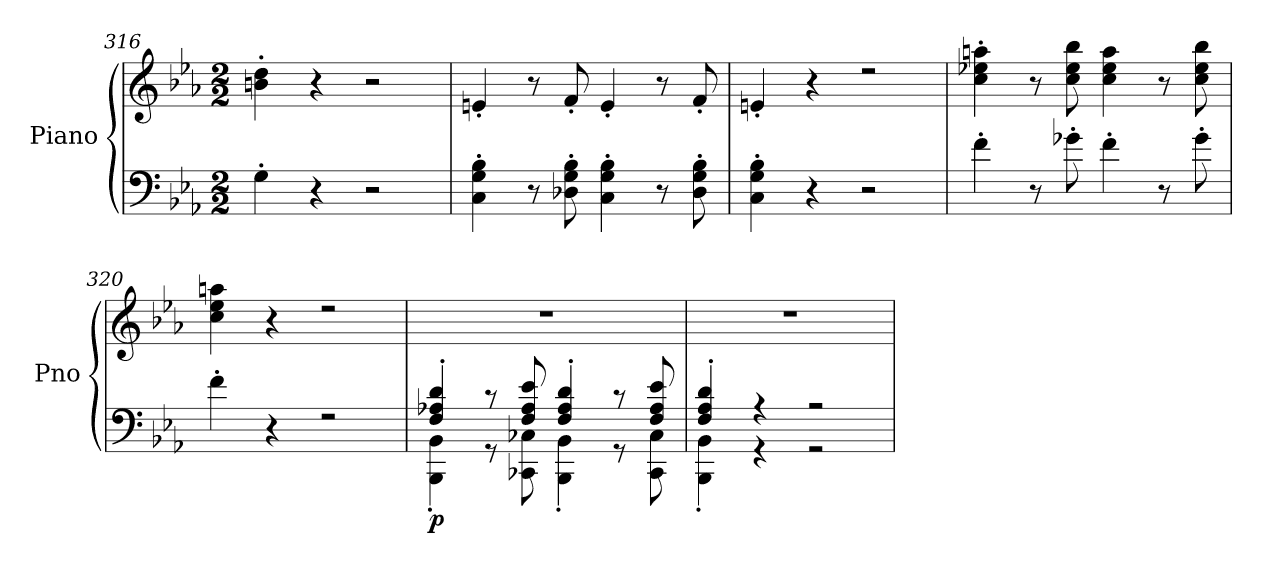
**kern	**kern	**dynam
*part1	*part1	*part1
*staff2	*staff1	*staff1/2
*I"Piano	*	*
*I'Pno	*	*
*clefF4	*clefG2	*
*k[b-e-a-]	*k[b-e-a-]	*
*M2/2	*M2/2	*
=316	=316	=316
4G'\	4bn\' 4dd\'	.
4r	4r	.
2r	2r	.
=317	=317	=317
4C\' 4G\' 4B-\'	4en'/	.
8r	8r	.
8D-X\' 8G\' 8B-\'	8f'/	.
4C\' 4G\' 4B-\'	4e'/	.
8r	8r	.
8D-\' 8G\' 8B-\'	8f'/	.
=318	=318	=318
4C\' 4G\' 4B-\'	4en'/	.
4r	4r	.
2r	2rdd	.
!!LO:PB:g=z
=319	=319	=319
4f'\	4cc\' 4ee-X\' 4aan\'	.
8r	8r	.
8g-X'\	8cc\ 8ee-\ 8bb-\	.
4f'\	4cc\ 4ee-\ 4aa\	.
8r	8r	.
8g-'\	8cc\ 8ee-\ 8bb-\	.
=320	=320	=320
4f'\	4cc\ 4ee-\ 4aan\	.
4r	4r	.
2rF	2rdd	.
=321	=321	=321
*^	*	*
!	!	!	!LO:DY:b=2
4F/' 4A-X/' 4d/'	4BBB-\' 4BB-\'	1r	p
8rc	8rGG	.	.
8F/ 8A-/ 8e-/	8CC-X\ 8C-X\	.	.
4F/' 4A-/' 4d/'	4BBB-\' 4BB-\'	.	.
8rc	8rGG	.	.
8F/ 8A-/ 8e-/	8CC-\ 8C-\	.	.
=322	=322	=322	=322
4F/' 4A-/' 4d/'	4BBB-\' 4BB-\'	1r	.
4rA	4rGG	.	.
2rA	2rGG	.	.
*v	*v	*	*
=	=	=
*-	*-	*-
